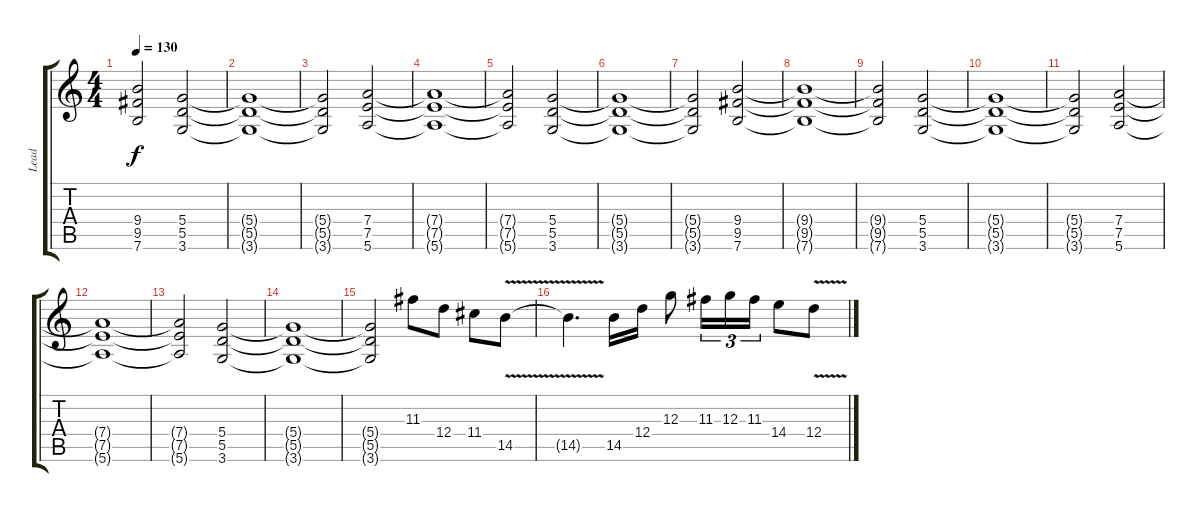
\track ("Lead" "Lead") {instrument distortionguitar}
\staff {score tabs}
\tuning (E4 B3 G3 D3 A2 E2) {hide}
\ts (4 4)
\tempo 130
\clef g2
\ks c
(9.4{t} 9.5{t} 7.6{t}).2{dy f} (5.4 5.5 3.6).2 |
(5.4{t} 5.5{t} 3.6{t}).1 |
(5.4{t} 5.5{t} 3.6{t}).2 (7.4 7.5 5.6).2 |
(7.4{t} 7.5{t} 5.6{t}).1 |
(7.4{t} 7.5{t} 5.6{t}).2 (5.4 5.5 3.6).2 |
(5.4{t} 5.5{t} 3.6{t}).1 |
(5.4{t} 5.5{t} 3.6{t}).2 (9.4 9.5 7.6).2 |
(9.4{t} 9.5{t} 7.6{t}).1 |
(9.4{t} 9.5{t} 7.6{t}).2 (5.4 5.5 3.6).2 |
(5.4{t} 5.5{t} 3.6{t}).1 |
(5.4{t} 5.5{t} 3.6{t}).2 (7.4 7.5 5.6).2 |
(7.4{t} 7.5{t} 5.6{t}).1 |
(7.4{t} 7.5{t} 5.6{t}).2 (5.4 5.5 3.6).2 |
(5.4{t} 5.5{t} 3.6{t}).1 |
(5.4{t} 5.5{t} 3.6{t}).2 11.3.8 12.4.8 11.4.8 14.5{v}.8 |
14.5{t}.4{d} 14.5.16 12.4.16 12.3.8 11.3.16{tu (3 2)} 12.3.16{tu (3 2)} 11.3.16{tu (3 2)} 14.4.8 12.4{v}.8
